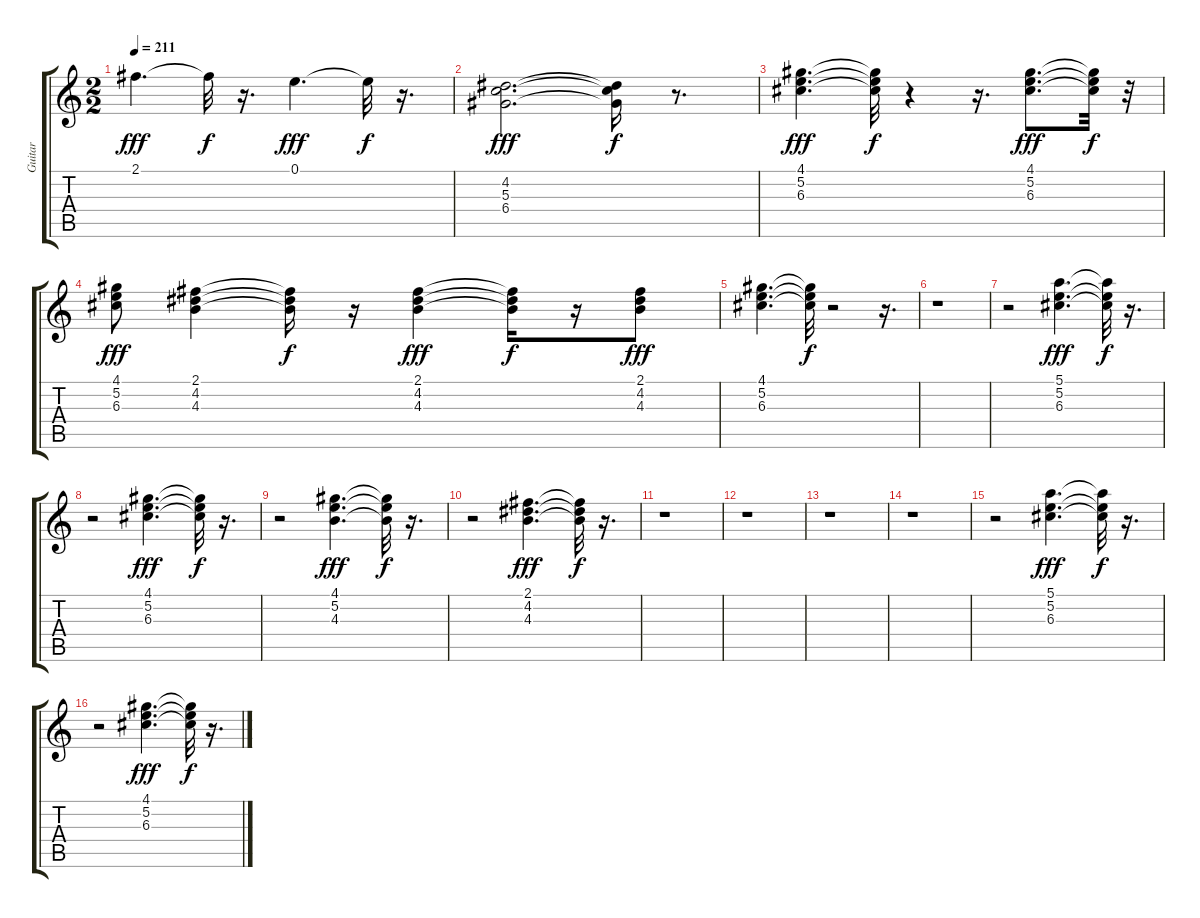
\track ("Guitar" "Guitar") {instrument acousticguitarsteel}
\staff {score tabs}
\tuning (E4 B3 G3 D3 A2 E2) {hide}
\ts (2 2)
\tempo 211
\clef g2
\ks c
2.1.4{d dy fff} 2.1{t}.32{dy f} r.16{d} 0.1.4{d dy fff} 0.1{t}.32{dy f} r.16{d} |
(4.2 5.3 6.4).2{d dy fff} (4.2{t} 5.3{t} 6.4{t}).16{dy f} r.8{d} |
(4.1 5.2 6.3).4{d dy fff} (4.1{t} 5.2{t} 6.3{t}).32{dy f} r.4 r.16{d} (4.1 5.2 6.3).8{d dy fff} (4.1{t} 5.2{t} 6.3{t}).32{dy f} r.32 |
(4.1 5.2 6.3).8{dy fff} (2.1 4.2 4.3).4 (2.1{t} 4.2{t} 4.3{t}).16{dy f} r.16 (2.1 4.2 4.3).4{dy fff} (2.1{t} 4.2{t} 4.3{t}).16{dy f} r.16 (2.1 4.2 4.3).8{dy fff} |
(4.1 5.2 6.3).4{d} (4.1{t} 5.2{t} 6.3{t}).32{dy f} r.2 r.16{d} |
r.1 |
r.2 (5.1 5.2 6.3).4{d dy fff} (5.1{t} 5.2{t} 6.3{t}).32{dy f} r.16{d} |
r.2 (4.1 5.2 6.3).4{d dy fff} (4.1{t} 5.2{t} 6.3{t}).32{dy f} r.16{d} |
r.2 (4.1 5.2 4.3).4{d dy fff} (4.1{t} 5.2{t} 4.3{t}).32{dy f} r.16{d} |
r.2 (2.1 4.2 4.3).4{d dy fff} (2.1{t} 4.2{t} 4.3{t}).32{dy f} r.16{d} |
r.1 |
r.1 |
r.1 |
r.1 |
r.2 (5.1 5.2 6.3).4{d dy fff} (5.1{t} 5.2{t} 6.3{t}).32{dy f} r.16{d} |
r.2 (4.1 5.2 6.3).4{d dy fff} (4.1{t} 5.2{t} 6.3{t}).32{dy f} r.16{d}
